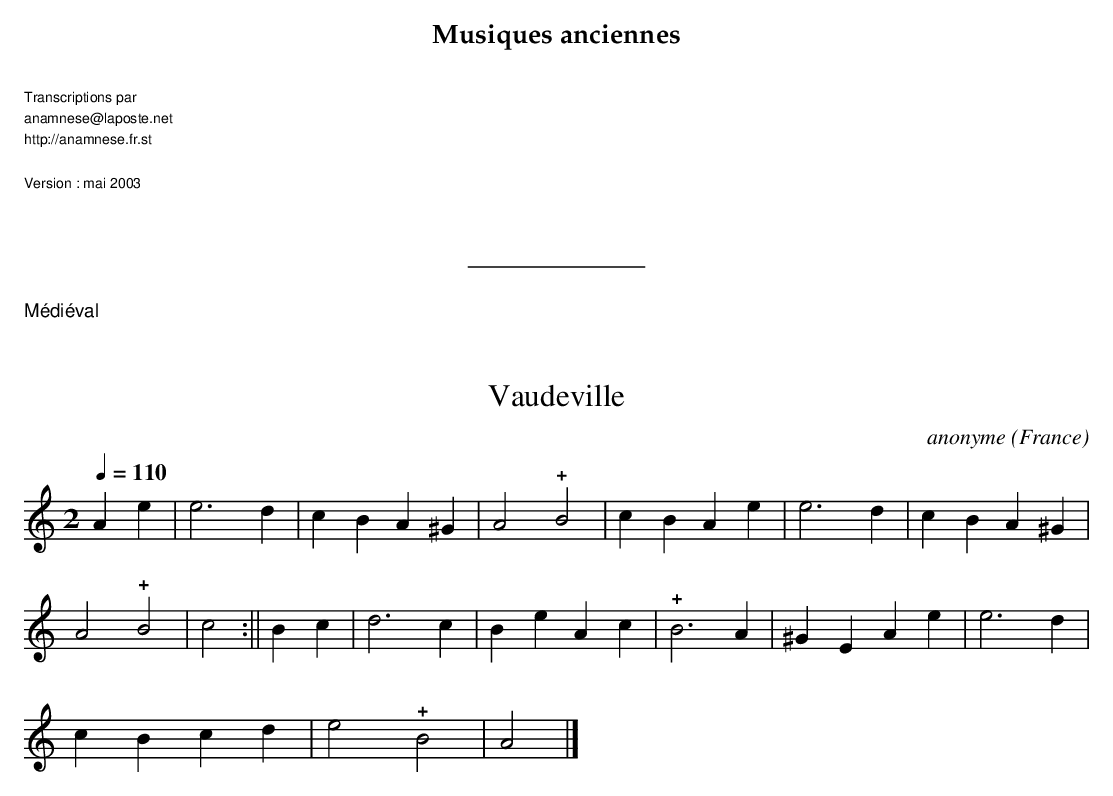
X:1
T:Vaudeville
C:anonyme
O:France
M:2
L:1/4
Q:1/4=110
K:C
Ae | e3 d | cBA^G| A2!+!B2 | cBAe | e3d | cBA^G |
A2!+!B2 | c2 :|| Bc | d3c | BeAc | !+!B3A | ^GEAe | e3d |
cBcd | e2 !+!B2 | A2 |]
